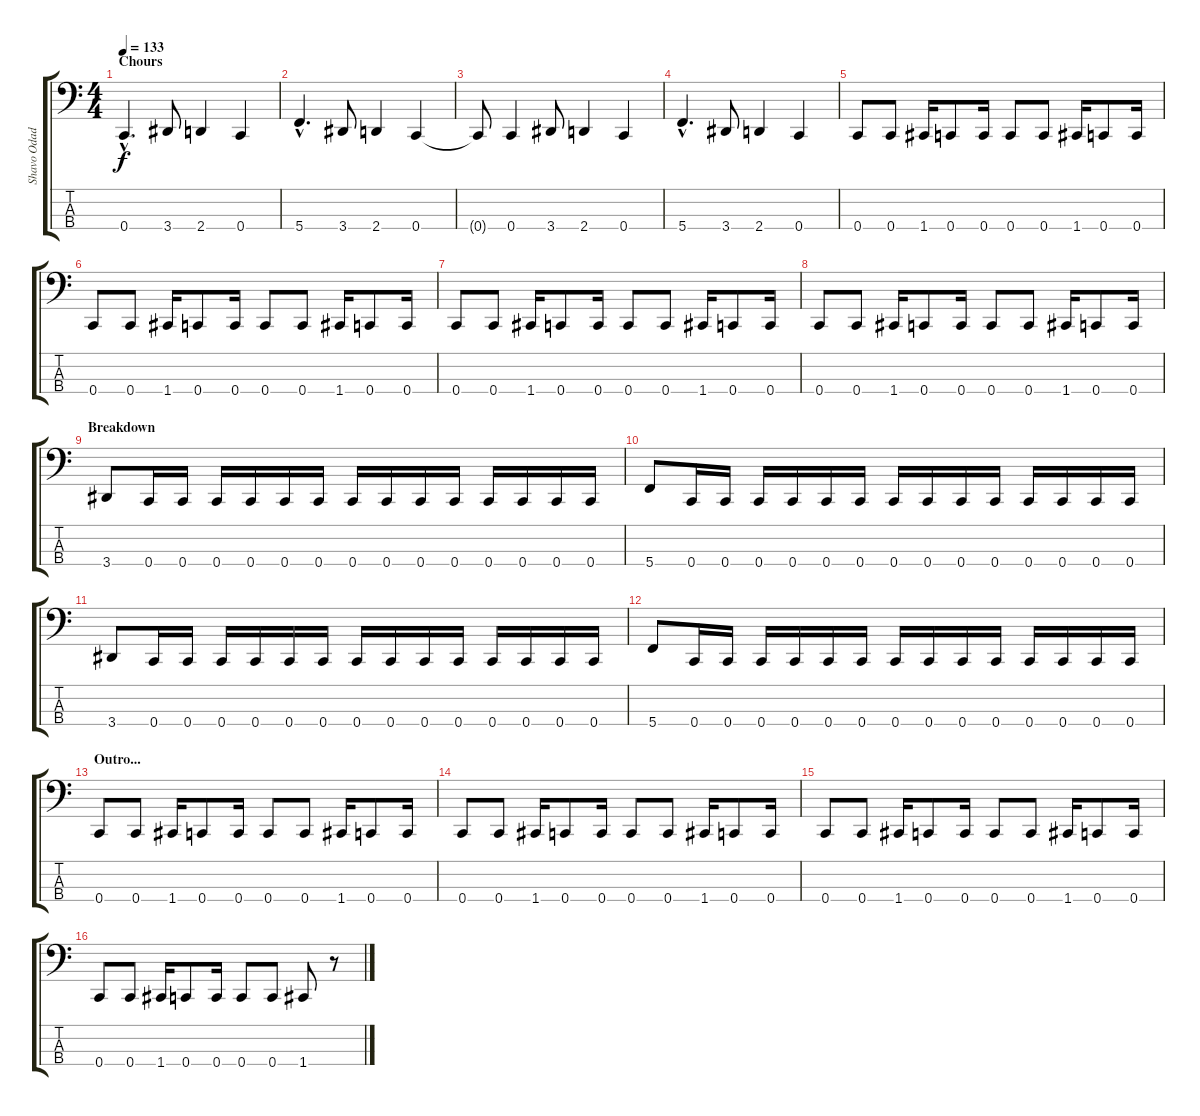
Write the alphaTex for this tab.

\track ("Shavo Odadjian" "Shavo Odad") {instrument electricbasspick}
\staff {score tabs}
\tuning (F2 C2 G1 C1) {hide}
\ts (4 4)
\section ("" "Chours")
\tempo 133
\clef f4
\ks c
0.4{hac}.4{d dy f} 3.4.8 2.4.4 0.4.4 |
5.4{hac}.4{d} 3.4.8 2.4.4 0.4.4 |
0.4{t}.8 0.4.4 3.4.8 2.4.4 0.4.4 |
5.4{hac}.4{d} 3.4.8 2.4.4 0.4.4 |
0.4.8 0.4.8 1.4.16 0.4.8 0.4.16 0.4.8 0.4.8 1.4.16 0.4.8 0.4.16 |
0.4.8 0.4.8 1.4.16 0.4.8 0.4.16 0.4.8 0.4.8 1.4.16 0.4.8 0.4.16 |
0.4.8 0.4.8 1.4.16 0.4.8 0.4.16 0.4.8 0.4.8 1.4.16 0.4.8 0.4.16 |
0.4.8 0.4.8 1.4.16 0.4.8 0.4.16 0.4.8 0.4.8 1.4.16 0.4.8 0.4.16 |
\section ("" "Breakdown")
3.4.8 0.4.16 0.4.16 0.4.16 0.4.16 0.4.16 0.4.16 0.4.16 0.4.16 0.4.16 0.4.16 0.4.16 0.4.16 0.4.16 0.4.16 |
5.4.8 0.4.16 0.4.16 0.4.16 0.4.16 0.4.16 0.4.16 0.4.16 0.4.16 0.4.16 0.4.16 0.4.16 0.4.16 0.4.16 0.4.16 |
3.4.8 0.4.16 0.4.16 0.4.16 0.4.16 0.4.16 0.4.16 0.4.16 0.4.16 0.4.16 0.4.16 0.4.16 0.4.16 0.4.16 0.4.16 |
5.4.8 0.4.16 0.4.16 0.4.16 0.4.16 0.4.16 0.4.16 0.4.16 0.4.16 0.4.16 0.4.16 0.4.16 0.4.16 0.4.16 0.4.16 |
\section ("" "Outro...")
0.4.8 0.4.8 1.4.16 0.4.8 0.4.16 0.4.8 0.4.8 1.4.16 0.4.8 0.4.16 |
0.4.8 0.4.8 1.4.16 0.4.8 0.4.16 0.4.8 0.4.8 1.4.16 0.4.8 0.4.16 |
0.4.8 0.4.8 1.4.16 0.4.8 0.4.16 0.4.8 0.4.8 1.4.16 0.4.8 0.4.16 |
0.4.8 0.4.8 1.4.16 0.4.8 0.4.16 0.4.8 0.4.8 1.4.8 r.8
